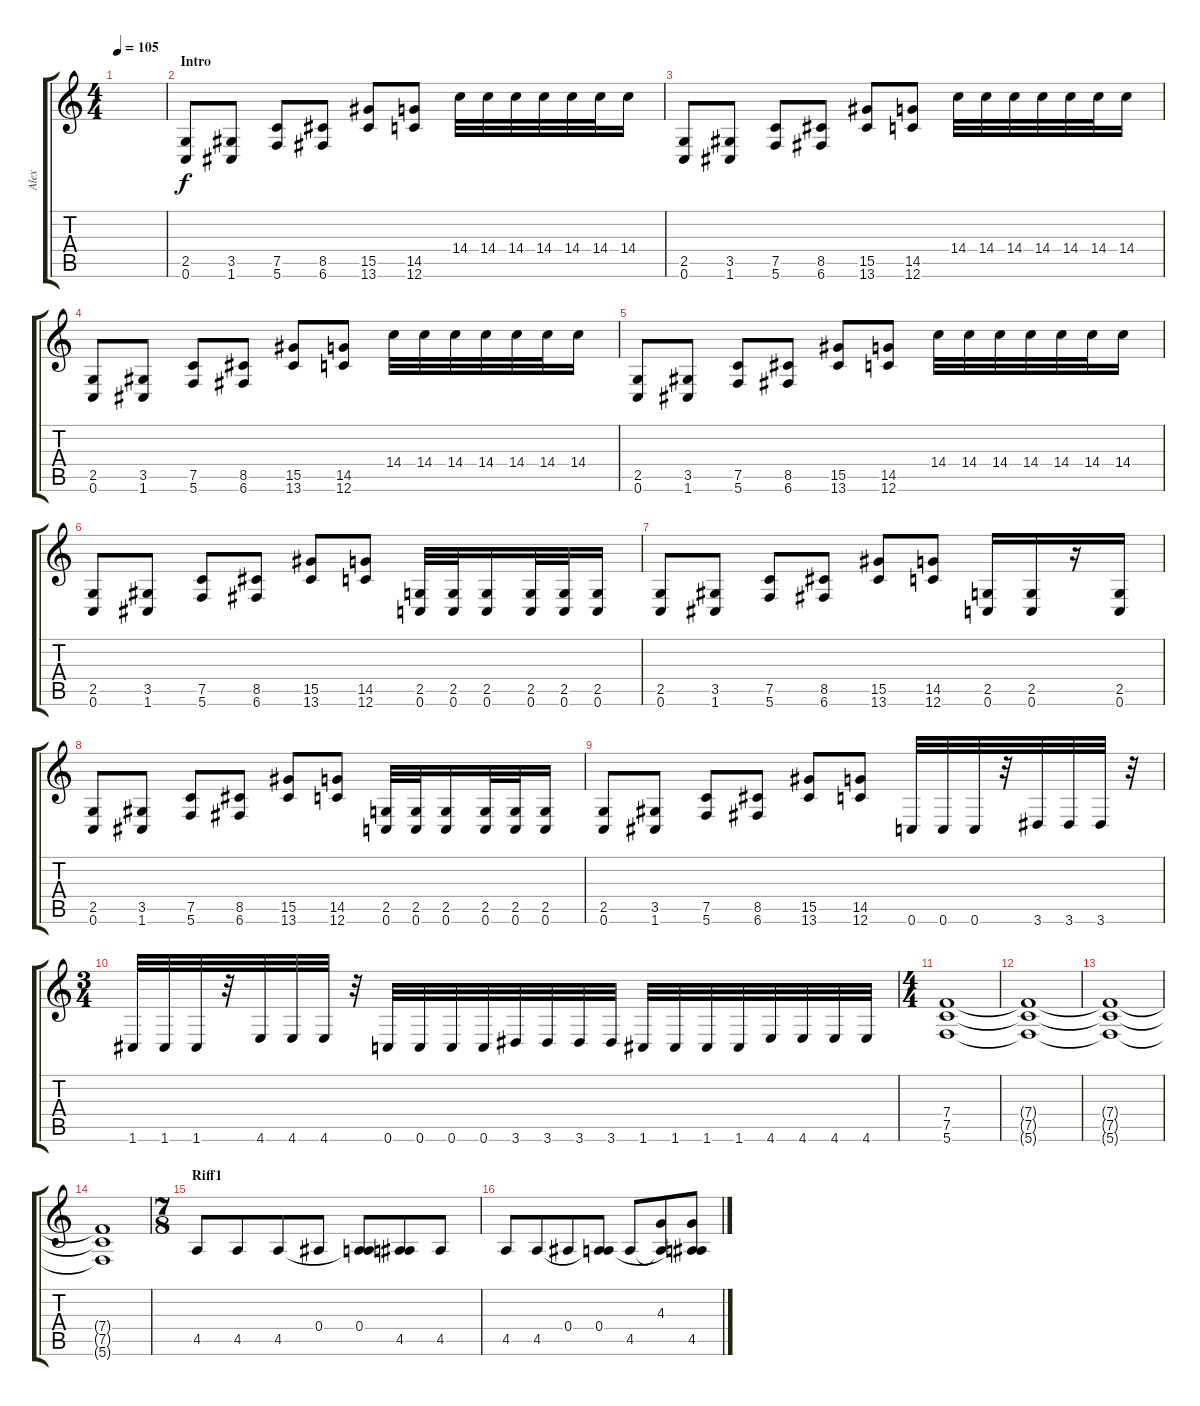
\track ("Alex" "Alex") {instrument overdrivenguitar}
\staff {score tabs}
\tuning (C4 G3 Eb3 Bb2 F2 C2) {hide}
\ts (4 4)
\tempo 105
\clef g2
\ks c
|
\section ("" "Intro")
(2.5 0.6).8 (3.5 1.6).8 (7.5 5.6).8 (8.5 6.6).8 (15.5 13.6).8 (14.5 12.6).8 14.4.32 14.4.32 14.4.32 14.4.32 14.4.32 14.4.32 14.4.16 |
(2.5 0.6).8 (3.5 1.6).8 (7.5 5.6).8 (8.5 6.6).8 (15.5 13.6).8 (14.5 12.6).8 14.4.32 14.4.32 14.4.32 14.4.32 14.4.32 14.4.32 14.4.16 |
(2.5 0.6).8 (3.5 1.6).8 (7.5 5.6).8 (8.5 6.6).8 (15.5 13.6).8 (14.5 12.6).8 14.4.32 14.4.32 14.4.32 14.4.32 14.4.32 14.4.32 14.4.16 |
(2.5 0.6).8 (3.5 1.6).8 (7.5 5.6).8 (8.5 6.6).8 (15.5 13.6).8 (14.5 12.6).8 14.4.32 14.4.32 14.4.32 14.4.32 14.4.32 14.4.32 14.4.16 |
(2.5 0.6).8 (3.5 1.6).8 (7.5 5.6).8 (8.5 6.6).8 (15.5 13.6).8 (14.5 12.6).8 (2.5 0.6).32 (2.5 0.6).32 (2.5 0.6).16 (2.5 0.6).32 (2.5 0.6).32 (2.5 0.6).16 |
(2.5 0.6).8 (3.5 1.6).8 (7.5 5.6).8 (8.5 6.6).8 (15.5 13.6).8 (14.5 12.6).8 (2.5 0.6).16 (2.5 0.6).16 r.16 (2.5 0.6).16 |
(2.5 0.6).8 (3.5 1.6).8 (7.5 5.6).8 (8.5 6.6).8 (15.5 13.6).8 (14.5 12.6).8 (2.5 0.6).32 (2.5 0.6).32 (2.5 0.6).16 (2.5 0.6).32 (2.5 0.6).32 (2.5 0.6).16 |
(2.5 0.6).8 (3.5 1.6).8 (7.5 5.6).8 (8.5 6.6).8 (15.5 13.6).8 (14.5 12.6).8 0.6.32 0.6.32 0.6.32 r.32 3.6.32 3.6.32 3.6.32 r.32 |
\ts (3 4)
1.6.32 1.6.32 1.6.32 r.32 4.6.32 4.6.32 4.6.32 r.32 0.6.32 0.6.32 0.6.32 0.6.32 3.6.32 3.6.32 3.6.32 3.6.32 1.6.32 1.6.32 1.6.32 1.6.32 4.6.32 4.6.32 4.6.32 4.6.32 |
\ts (4 4)
(7.4 7.5 5.6).1 |
(7.4{t} 7.5{t} 5.6{t}).1 |
(7.4{t} 7.5{t} 5.6{t}).1 |
(7.4{t} 7.5{t} 5.6{t}).1 |
\ts (7 8)
\section ("" "Riff1")
4.5.8 4.5.8 4.5.8 0.4.8 (0.4 4.5{t}).8 (0.4{t} 4.5).8 4.5.8 |
4.5.8 4.5.8 0.4.8 (0.4 4.5{t}).8 4.5.8 (4.3 4.5{t}).8 (4.3{t} 0.4{t} 4.5).8
